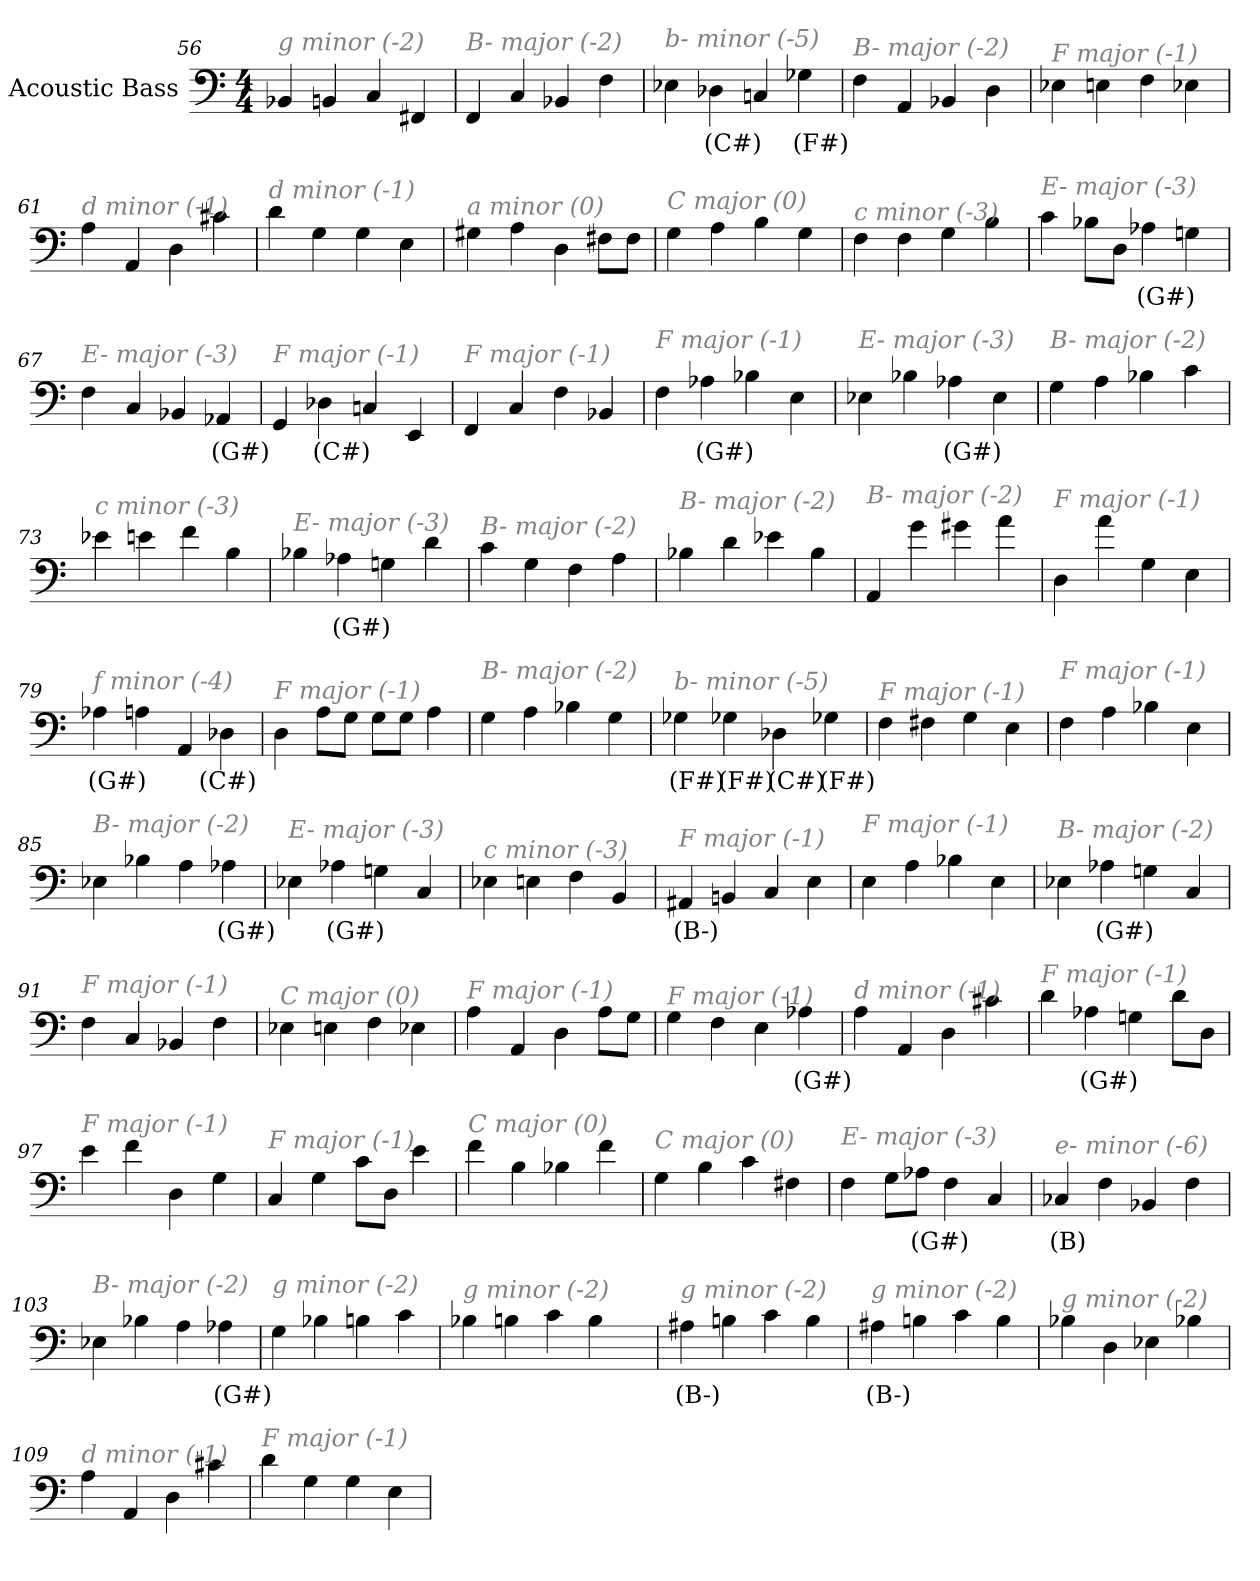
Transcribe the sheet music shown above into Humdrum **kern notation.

**kern	**text
*part1	*part1
*staff1	*staff1
*I"Acoustic Bass	*
*clefF4	*
*ITrd7c12	*
*k[]	*
*C:	*
*M4/4	*
=56	=56
!LO:TX:i:color=#808080:t=g minor (-2)	!
4BBB-X	.
4BBBn	.
4CC	.
4FFF#X	.
=57	=57
!LO:TX:i:color=#808080:t=B- major (-2)	!
4FFF	.
4CC	.
4BBB-X	.
4FF	.
=58	=58
!LO:TX:i:color=#808080:t=b- minor (-5)	!
4EE-X	.
4DD-Xi	(C#)
4CCn	.
4GG-Xi	(F#)
=59	=59
!LO:TX:i:color=#808080:t=B- major (-2)	!
4FF	.
4AAA	.
4BBB-X	.
4DD	.
=60	=60
!LO:TX:i:color=#808080:t=F major (-1)	!
4EE-X	.
4EEn	.
4FF	.
4EE-X	.
=61	=61
!LO:TX:i:color=#808080:t=d minor (-1)	!
4AA	.
4AAA	.
4DD	.
4C#X	.
=62	=62
!LO:TX:i:color=#808080:t=d minor (-1)	!
4D	.
4GG	.
4GG	.
4EE	.
=63	=63
!LO:TX:i:color=#808080:t=a minor (0)	!
4GG#X	.
4AA	.
4DD	.
8FF#XL	.
8FF#J	.
=64	=64
!LO:TX:i:color=#808080:t=C major (0)	!
4GG	.
4AA	.
4BB	.
4GG	.
=65	=65
!LO:TX:i:color=#808080:t=c minor (-3)	!
4FF	.
4FF	.
4GG	.
4BB	.
=66	=66
!LO:TX:i:color=#808080:t=E- major (-3)	!
4C	.
8BB-XL	.
8DDJ	.
4AA-Xi	(G#)
4GGn	.
=67	=67
!LO:TX:i:color=#808080:t=E- major (-3)	!
4FF	.
4CC	.
4BBB-X	.
4AAA-Xi	(G#)
=68	=68
!LO:TX:i:color=#808080:t=F major (-1)	!
4GGG	.
4DD-Xi	(C#)
4CCn	.
4EEE	.
=69	=69
!LO:TX:i:color=#808080:t=F major (-1)	!
4FFF	.
4CC	.
4FF	.
4BBB-X	.
=70	=70
!LO:TX:i:color=#808080:t=F major (-1)	!
4FF	.
4AA-Xi	(G#)
4BB-X	.
4EE	.
=71	=71
!LO:TX:i:color=#808080:t=E- major (-3)	!
4EE-X	.
4BB-X	.
4AA-Xi	(G#)
4EE-	.
=72	=72
!LO:TX:i:color=#808080:t=B- major (-2)	!
4GG	.
4AA	.
4BB-X	.
4C	.
=73	=73
!LO:TX:i:color=#808080:t=c minor (-3)	!
4E-X	.
4En	.
4F	.
4BB	.
=74	=74
!LO:TX:i:color=#808080:t=E- major (-3)	!
4BB-X	.
4AA-Xi	(G#)
4GGn	.
4D	.
=75	=75
!LO:TX:i:color=#808080:t=B- major (-2)	!
4C	.
4GG	.
4FF	.
4AA	.
=76	=76
!LO:TX:i:color=#808080:t=B- major (-2)	!
4BB-X	.
4D	.
4E-X	.
4BB-	.
=77	=77
!LO:TX:i:color=#808080:t=B- major (-2)	!
4AAA	.
4G	.
4G#X	.
4A	.
=78	=78
!LO:TX:i:color=#808080:t=F major (-1)	!
4DD	.
4A	.
4GG	.
4EE	.
=79	=79
!LO:TX:i:color=#808080:t=f minor (-4)	!
4AA-Xi	(G#)
4AA	.
4AAA	.
4DD-Xi	(C#)
=80	=80
!LO:TX:i:color=#808080:t=F major (-1)	!
4DD	.
8AAL	.
8GGJ	.
8GGL	.
8GGJ	.
4AA	.
=81	=81
!LO:TX:i:color=#808080:t=B- major (-2)	!
4GG	.
4AA	.
4BB-X	.
4GG	.
=82	=82
!LO:TX:i:color=#808080:t=b- minor (-5)	!
4GG-Xi	(F#)
4GG-Xi	(F#)
4DD-Xi	(C#)
4GG-Xi	(F#)
=83	=83
!LO:TX:i:color=#808080:t=F major (-1)	!
4FF	.
4FF#X	.
4GG	.
4EE	.
=84	=84
!LO:TX:i:color=#808080:t=F major (-1)	!
4FF	.
4AA	.
4BB-X	.
4EE	.
=85	=85
!LO:TX:i:color=#808080:t=B- major (-2)	!
4EE-X	.
4BB-X	.
4AA	.
4AA-Xi	(G#)
=86	=86
!LO:TX:i:color=#808080:t=E- major (-3)	!
4EE-X	.
4AA-Xi	(G#)
4GGn	.
4CC	.
=87	=87
!LO:TX:i:color=#808080:t=c minor (-3)	!
4EE-X	.
4EEn	.
4FF	.
4BBB	.
=88	=88
!LO:TX:i:color=#808080:t=F major (-1)	!
4AAA#Xj	(B-)
4BBBn	.
4CC	.
4EE	.
=89	=89
!LO:TX:i:color=#808080:t=F major (-1)	!
4EE	.
4AA	.
4BB-X	.
4EE	.
=90	=90
!LO:TX:i:color=#808080:t=B- major (-2)	!
4EE-X	.
4AA-Xi	(G#)
4GGn	.
4CC	.
=91	=91
!LO:TX:i:color=#808080:t=F major (-1)	!
4FF	.
4CC	.
4BBB-X	.
4FF	.
=92	=92
!LO:TX:i:color=#808080:t=C major (0)	!
4EE-X	.
4EEn	.
4FF	.
4EE-X	.
=93	=93
!LO:TX:i:color=#808080:t=F major (-1)	!
4AA	.
4AAA	.
4DD	.
8AAL	.
8GGJ	.
=94	=94
!LO:TX:i:color=#808080:t=F major (-1)	!
4GG	.
4FF	.
4EE	.
4AA-Xi	(G#)
=95	=95
!LO:TX:i:color=#808080:t=d minor (-1)	!
4AA	.
4AAA	.
4DD	.
4C#X	.
=96	=96
!LO:TX:i:color=#808080:t=F major (-1)	!
4D	.
4AA-Xi	(G#)
4GGn	.
8DL	.
8DDJ	.
=97	=97
!LO:TX:i:color=#808080:t=F major (-1)	!
4E	.
4F	.
4DD	.
4GG	.
=98	=98
!LO:TX:i:color=#808080:t=F major (-1)	!
4CC	.
4GG	.
8CL	.
8DDJ	.
4E	.
=99	=99
!LO:TX:i:color=#808080:t=C major (0)	!
4F	.
4BB	.
4BB-X	.
4F	.
=100	=100
!LO:TX:i:color=#808080:t=C major (0)	!
4GG	.
4BB	.
4C	.
4FF#X	.
=101	=101
!LO:TX:i:color=#808080:t=E- major (-3)	!
4FF	.
8GGL	.
8AA-XiJ	(G#)
4FF	.
4CC	.
=102	=102
!LO:TX:i:color=#808080:t=e- minor (-6)	!
4CC-Xi	(B)
4FF	.
4BBB-X	.
4FF	.
=103	=103
!LO:TX:i:color=#808080:t=B- major (-2)	!
4EE-X	.
4BB-X	.
4AA	.
4AA-Xi	(G#)
=104	=104
!LO:TX:i:color=#808080:t=g minor (-2)	!
4GG	.
4BB-X	.
4BBn	.
4C	.
=105	=105
!LO:TX:i:color=#808080:t=g minor (-2)	!
4BB-X	.
4BBn	.
4C	.
4BB	.
=106	=106
!LO:TX:i:color=#808080:t=g minor (-2)	!
4AA#Xj	(B-)
4BBn	.
4C	.
4BB	.
=107	=107
!LO:TX:i:color=#808080:t=g minor (-2)	!
4AA#Xj	(B-)
4BBn	.
4C	.
4BB	.
=108	=108
!LO:TX:i:color=#808080:t=g minor (-2)	!
4BB-X	.
4DD	.
4EE-X	.
4BB-X	.
=109	=109
!LO:TX:i:color=#808080:t=d minor (-1)	!
4AA	.
4AAA	.
4DD	.
4C#X	.
=110	=110
!LO:TX:i:color=#808080:t=F major (-1)	!
4D	.
4GG	.
4GG	.
4EE	.
=	=
*-	*-
